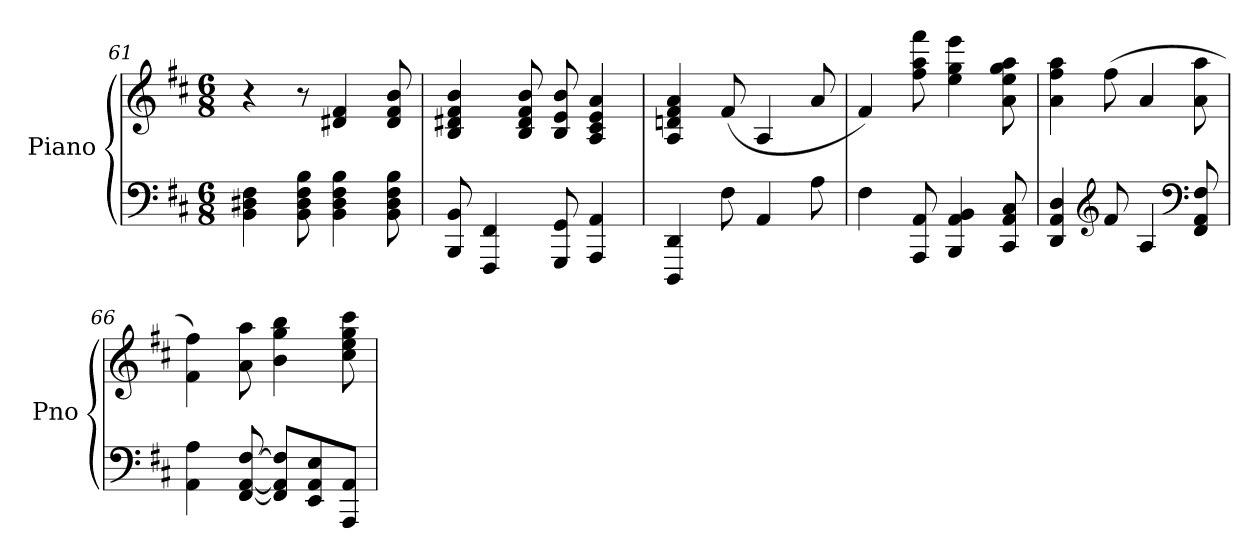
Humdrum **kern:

**kern	**kern
*part1	*part1
*staff2	*staff1
*I"Piano	*
*I'Pno	*
*clefF4	*clefG2
*k[f#c#]	*k[f#c#]
*D:	*D:
*M6/8	*M6/8
=61	=61
4BB\ 4D#X\ 4F#\	4r
8BB\ 8D#\ 8F#\ 8B\	8r
4BB\ 4D#\ 4F#\ 4B\	4d#X/ 4f#/
8BB\ 8D#\ 8F#\ 8B\	8d#/ 8f#/ 8b/
=62	=62
8BBB/ 8BB/	4B/ 4d#X/ 4f#/ 4b/
4FFF#/ 4FF#/	.
.	8B/ 8d#/ 8f#/ 8b/
8GGG/ 8GG/	8B/ 8e/ 8b/
4AAA/ 4AA/	4A/ 4c#/ 4e/ 4a/
=63	=63
4DDD/ 4DD/	4A/ 4dn/ 4f#/ 4a/
8F#\	(8f#/
4AA/	4A/
8A\	8a/
!!LO:LB:g=z
=64	=64
4F#\	4f#/)
8AAA/ 8AA/	8ff#\ 8aa\ 8fff#\
4BBB/ 4AA/ 4BB/	4ee\ 4gg\ 4eee\
8CC#/ 8AA/ 8C#/	8a\ 8ee\ 8gg\ 8aa\
=65	=65
4DD/ 4AA/ 4D/	4a\ 4ff#\ 4aa\
*clefG2	*
8f#/	(8ff#\
4A/	4a/
*clefF4	*
8FF#/ 8AA/ 8F#/	8a\ 8aa\
=66	=66
4AA\ 4A\	4f#\ 4ff#\)
[8FF#/ [8AA/ [8F#/	8a\ 8aa\
8FF#/] 8AA/] 8F#/]L	4b\ 4gg\ 4bb\
8EE/ 8AA/ 8E/	.
8AAA/ 8AA/J	8cc#\ 8ee\ 8gg\ 8ccc#\
=	=
*-	*-
